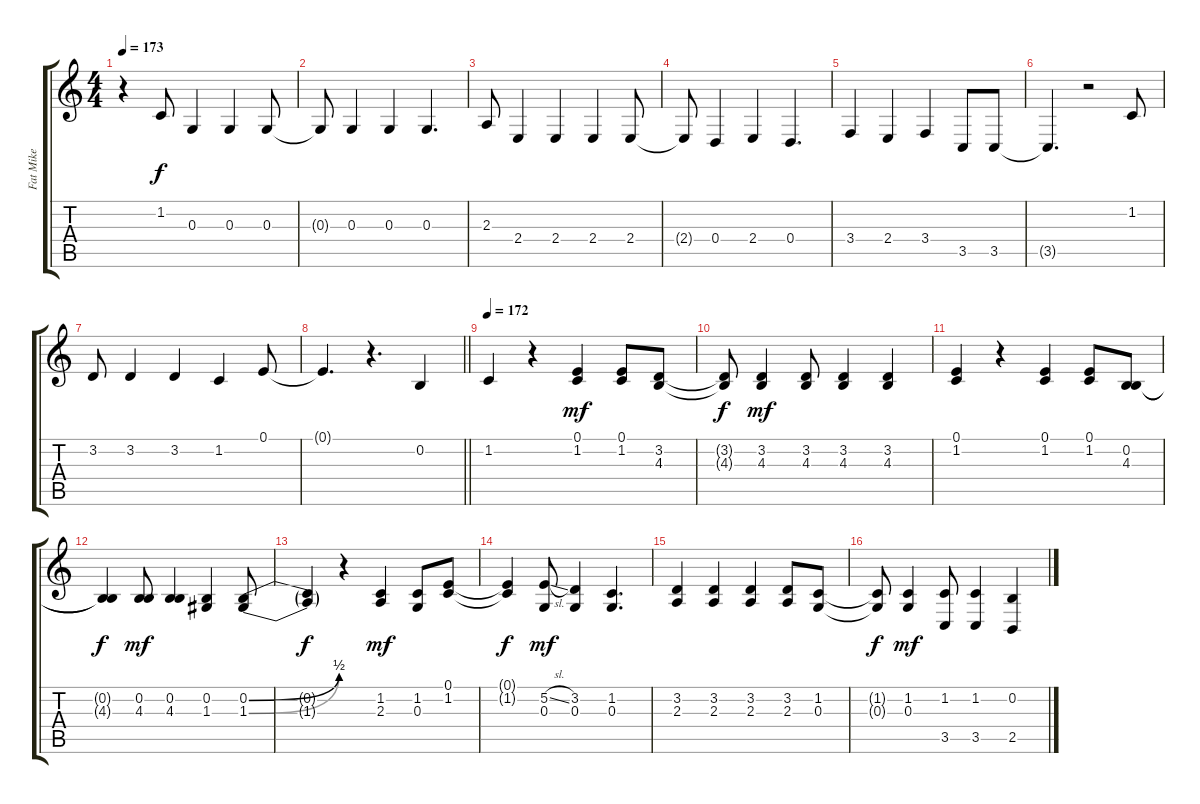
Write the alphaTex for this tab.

\track ("Fat Mike" "Fat Mike") {instrument bassoon}
\staff {score tabs}
\tuning (E4 B3 G3 D3 A2 E2) {hide}
\ts (4 4)
\tempo 173
\clef g2
\ks c
r.4{dy f} 1.2.8 0.3.4 0.3.4 0.3.8 |
0.3{t}.8 0.3.4 0.3.4 0.3.4{d} |
2.3.8 2.4.4 2.4.4 2.4.4 2.4.8 |
2.4{t}.8 0.4.4 2.4.4 0.4.4{d} |
3.4.4 2.4.4 3.4.4 3.5.8 3.5.8 |
3.5{t}.4{d} r.2 1.2.8 |
3.2.8 3.2.4 3.2.4 1.2.4 0.1.8 |
\barLineRight lightlight
0.1{t}.4{d} r.4{d} 0.2.4 |
\section ("" "")
\tempo 172
1.2.4 r.4 (0.1 1.2).4{dy mf} (0.1 1.2).8 (3.2 4.3).8 |
(3.2{t} 4.3{t}).8{dy f} (3.2 4.3).4{dy mf} (3.2 4.3).8 (3.2 4.3).4 (3.2 4.3).4 |
(0.1 1.2).4 r.4 (0.1 1.2).4 (0.1 1.2).8 (0.2 4.3).8 |
(0.2{t} 4.3{t}).4{dy f} (0.2 4.3).8{dy mf} (0.2 4.3).4 (0.2 1.3).4 (0.2{be (bend 0 0 60 2)} 1.3{be (bend 0 0 60 2)}).8 |
(0.2{t} 1.3{t}).4{dy f} r.4 (1.2 2.3).4{dy mf} (1.2 0.3).8 (0.1 1.2).8 |
(0.1{t} 1.2{t}).4{dy f} (5.2{sl} 0.3).8{dy mf} (3.2 0.3).4 (1.2 0.3).4{d} |
(3.2 2.3).4 (3.2 2.3).4 (3.2 2.3).4 (3.2 2.3).8 (1.2 0.3).8 |
(1.2{t} 0.3{t}).8{dy f} (1.2 0.3).4{dy mf} (1.2 3.5).8 (1.2 3.5).4 (0.2 2.5).4
